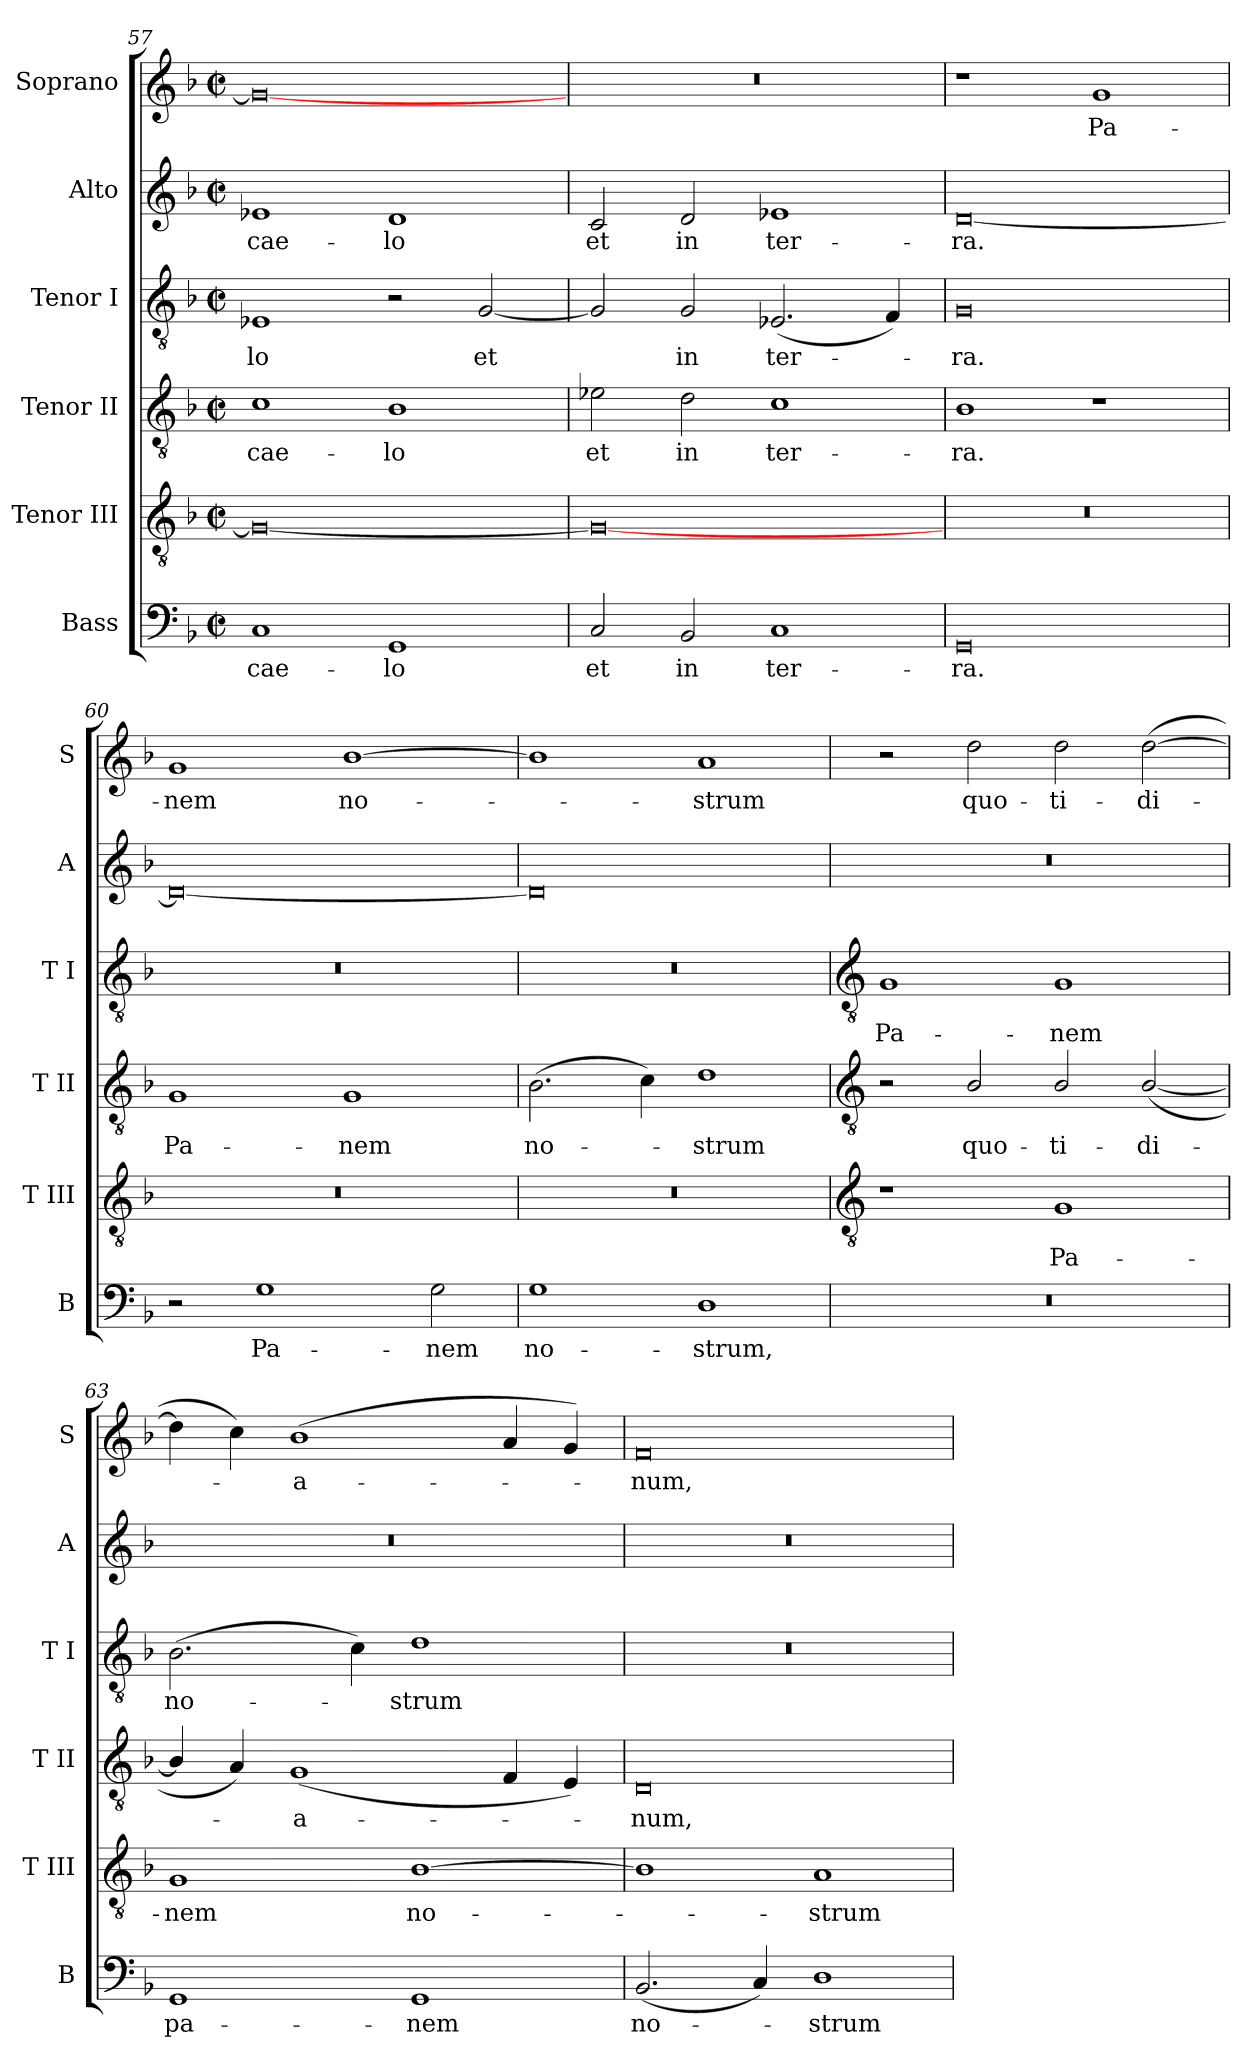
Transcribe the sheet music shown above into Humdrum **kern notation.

**kern	**text	**kern	**text	**kern	**text	**kern	**text	**kern	**text	**kern	**text
*part6	*part6	*part5	*part5	*part4	*part4	*part3	*part3	*part2	*part2	*part1	*part1
*staff6	*staff6	*staff5	*staff5	*staff4	*staff4	*staff3	*staff3	*staff2	*staff2	*staff1	*staff1
*I"Bass	*	*I"Tenor III	*	*I"Tenor II	*	*I"Tenor I	*	*I"Alto	*	*I"Soprano	*
*I'B	*	*I'T III	*	*I'T II	*	*I'T I	*	*I'A	*	*I'S	*
*clefF4	*	*clefGv2	*	*clefGv2	*	*clefGv2	*	*clefG2	*	*clefG2	*
*k[b-]	*	*k[b-]	*	*k[b-]	*	*k[b-]	*	*k[b-]	*	*k[b-]	*
*F:	*	*F:	*	*F:	*	*F:	*	*F:	*	*F:	*
*M4/2	*	*M4/2	*	*M4/2	*	*M4/2	*	*M4/2	*	*M4/2	*
*met(c|)	*	*met(c|)	*	*met(c|)	*	*met(c|)	*	*met(c|)	*	*met(c|)	*
=57	=57	=57	=57	=57	=57	=57	=57	=57	=57	=57	=57
!	!LO:LY:b	!	!	!	!LO:LY:b	!	!LO:LY:b	!	!LO:LY:b	!	!
1C	cae-	0G_	.	1c	cae-	1E-X	-lo	1e-X	cae-	0g_	.
!	!LO:LY:b	!	!	!	!LO:LY:b	!	!	!	!LO:LY:b	!	!
1GG	-lo	.	.	1B-	-lo	2r	.	1d	-lo	.	.
!	!	!	!	!	!	!	!LO:LY:b	!	!	!	!
.	.	.	.	.	.	[2G	et	.	.	.	.
=58	=58	=58	=58	=58	=58	=58	=58	=58	=58	=58	=58
!	!LO:LY:b	!	!	!	!LO:LY:b	!	!	!	!LO:LY:b	!	!
2C	et	0G_	.	2e-X	et	2G]	.	2c	et	0r	.
!	!LO:LY:b	!	!	!	!LO:LY:b	!	!LO:LY:b	!	!LO:LY:b	!	!
2BB-	in	.	.	2d	in	2G	in	2d	in	.	.
!	!LO:LY:b	!	!	!	!LO:LY:b	!	!LO:LY:b	!	!LO:LY:b	!	!
1C	ter-	.	.	1c	ter-	(<2.E-X	ter-	1e-X	ter-	.	.
.	.	.	.	.	.	4F)	.	.	.	.	.
=59	=59	=59	=59	=59	=59	=59	=59	=59	=59	=59	=59
!	!LO:LY:b	!	!	!	!LO:LY:b	!	!LO:LY:b	!	!LO:LY:b	!	!
0GG	-ra.	0r	.	1B-	-ra.	0G	ra.	[0d	-ra.	1r	.
!	!	!	!	!	!	!	!	!	!	!	!LO:LY:b
.	.	.	.	1r	.	.	.	.	.	1g	Pa-
=60	=60	=60	=60	=60	=60	=60	=60	=60	=60	=60	=60
!	!	!	!	!	!LO:LY:b	!	!	!	!	!	!LO:LY:b
2r	.	0r	.	1G	Pa-	0r	.	0d_	.	1g	-nem
!	!LO:LY:b	!	!	!	!	!	!	!	!	!	!
1G	Pa-	.	.	.	.	.	.	.	.	.	.
!	!	!	!	!	!LO:LY:b	!	!	!	!	!	!LO:LY:b
.	.	.	.	1G	-nem	.	.	.	.	[1b-	no-
!	!LO:LY:b	!	!	!	!	!	!	!	!	!	!
2G	-nem	.	.	.	.	.	.	.	.	.	.
=61	=61	=61	=61	=61	=61	=61	=61	=61	=61	=61	=61
!	!LO:LY:b	!	!	!	!LO:LY:b	!	!	!	!	!	!
1G	no-	0r	.	(>2.B-	no-	0r	.	0d]	.	1b-]	.
.	.	.	.	4c)	.	.	.	.	.	.	.
!	!LO:LY:b	!	!	!	!LO:LY:b	!	!	!	!	!	!LO:LY:b
1D	-strum,	.	.	1d	strum	.	.	.	.	1a	strum
!!LO:LB:g=z
=62	=62	=62	=62	=62	=62	=62	=62	=62	=62	=62	=62
*	*	*clefGv2	*	*clefGv2	*	*clefGv2	*	*	*	*	*
!	!	!	!	!	!	!	!LO:LY:b	!	!	!	!
0r	.	1r	.	2r	.	1G	Pa-	0r	.	2r	.
!	!	!	!	!	!LO:LY:b	!	!	!	!	!	!LO:LY:b
.	.	.	.	2B-/	quo-	.	.	.	.	2dd	quo-
!	!	!	!LO:LY:b	!	!LO:LY:b	!	!LO:LY:b	!	!	!	!LO:LY:b
.	.	1G	Pa-	2B-/	-ti-	1G	-nem	.	.	2dd	-ti-
!	!	!	!	!	!LO:LY:b	!	!	!	!	!	!LO:LY:b
.	.	.	.	(<[2B-/	-di-	.	.	.	.	(>[2dd	-di-
=63	=63	=63	=63	=63	=63	=63	=63	=63	=63	=63	=63
!	!LO:LY:b	!	!LO:LY:b	!	!	!	!LO:LY:b	!	!	!	!
1GG	pa-	1G	-nem	4B-/]	.	(>2.B-	no-	0r	.	4dd]	.
.	.	.	.	4A)	.	.	.	.	.	4cc)	.
!	!	!	!	!	!LO:LY:b	!	!	!	!	!	!LO:LY:b
.	.	.	.	(<1G	a-	.	.	.	.	(<1b-	a-
.	.	.	.	.	.	4c)	.	.	.	.	.
!	!LO:LY:b	!	!LO:LY:b	!	!	!	!LO:LY:b	!	!	!	!
1GG	-nem	[1B-	no-	.	.	1d	strum	.	.	.	.
.	.	.	.	4F	.	.	.	.	.	4a	.
.	.	.	.	4E)	.	.	.	.	.	4g)	.
=64	=64	=64	=64	=64	=64	=64	=64	=64	=64	=64	=64
!	!LO:LY:b	!	!	!	!LO:LY:b	!	!	!	!	!	!LO:LY:b
(<2.BB-	no-	1B-]	.	0D	num,	0r	.	0r	.	0f	num,
4C)	.	.	.	.	.	.	.	.	.	.	.
!	!LO:LY:b	!	!LO:LY:b	!	!	!	!	!	!	!	!
1D	strum	1A	strum	.	.	.	.	.	.	.	.
=	=	=	=	=	=	=	=	=	=	=	=
*-	*-	*-	*-	*-	*-	*-	*-	*-	*-	*-	*-
